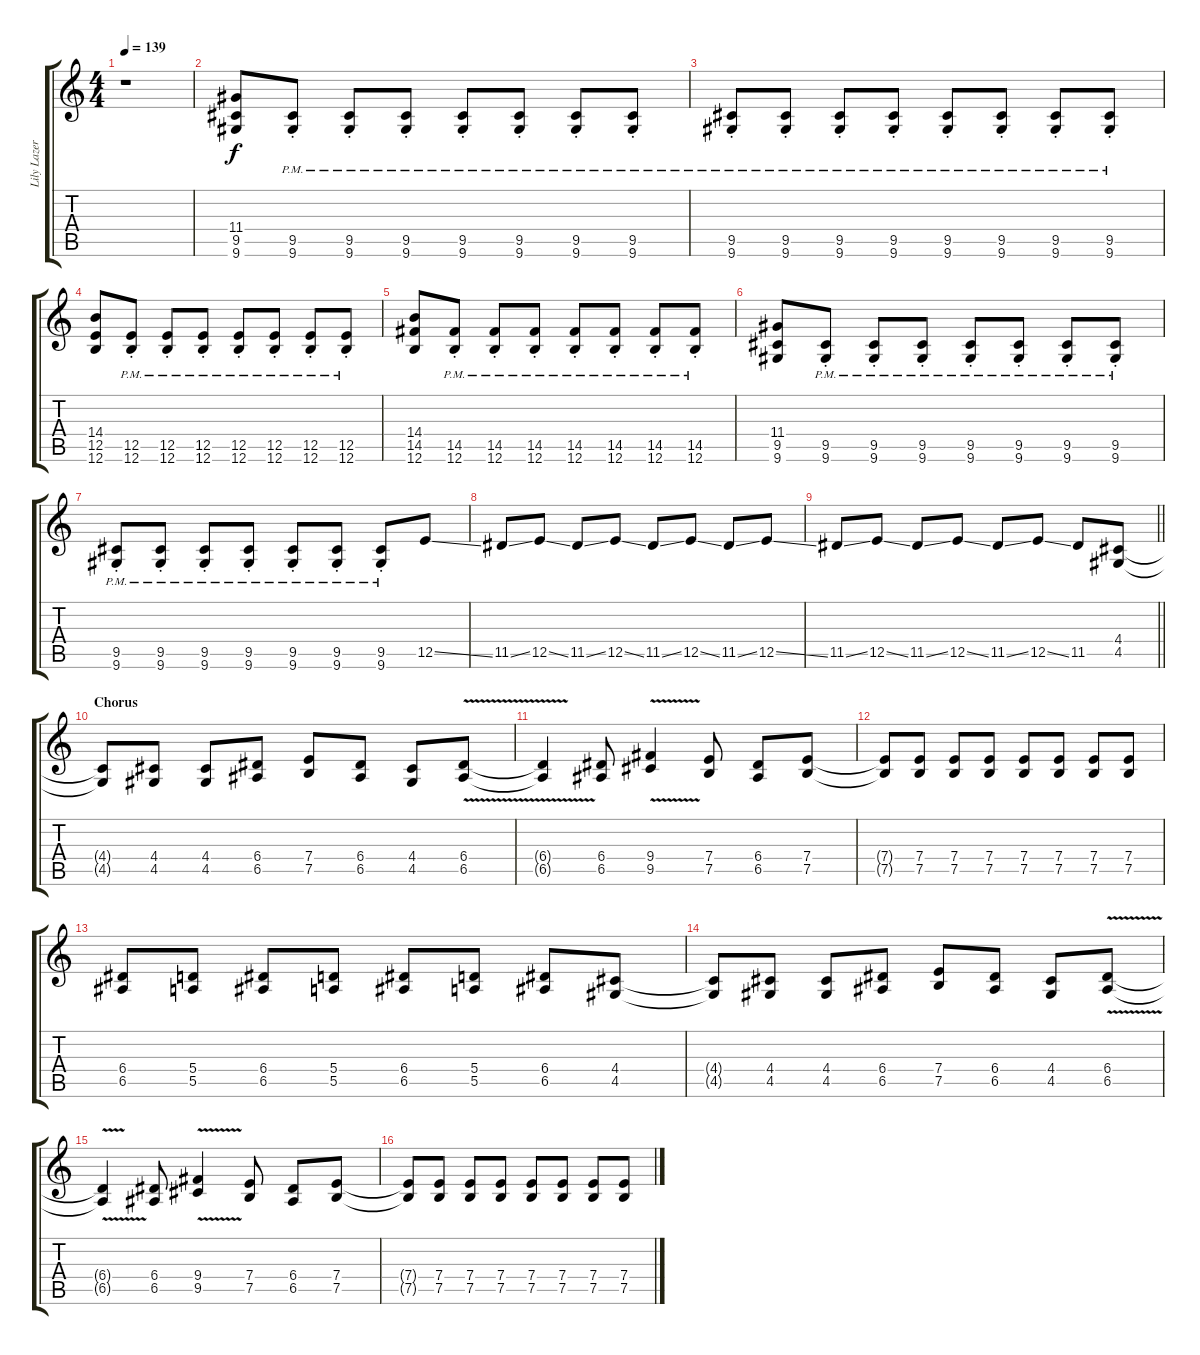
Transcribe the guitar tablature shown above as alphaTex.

\track ("Lily Lazer (Guitar)" "Lily Lazer") {instrument distortionguitar}
\staff {score tabs}
\tuning (B3 Gb3 D3 A2 E2 B1) {hide}
\ts (4 4)
\tempo 139
\clef g2
\ks c
r.1{dy f} |
(11.4 9.5 9.6).8 (9.5{pm st} 9.6{pm st}).8 (9.5{pm st} 9.6{pm st}).8 (9.5{pm st} 9.6{pm st}).8 (9.5{pm st} 9.6{pm st}).8 (9.5{pm st} 9.6{pm st}).8 (9.5{pm st} 9.6{pm st}).8 (9.5{pm st} 9.6{pm st}).8 |
(9.5{pm st} 9.6{pm st}).8 (9.5{pm st} 9.6{pm st}).8 (9.5{pm st} 9.6{pm st}).8 (9.5{pm st} 9.6{pm st}).8 (9.5{pm st} 9.6{pm st}).8 (9.5{pm st} 9.6{pm st}).8 (9.5{pm st} 9.6{pm st}).8 (9.5{pm st} 9.6{pm st}).8 |
(14.4 12.5 12.6).8 (12.5{pm st} 12.6{pm st}).8 (12.5{pm st} 12.6{pm st}).8 (12.5{pm st} 12.6{pm st}).8 (12.5{pm st} 12.6{pm st}).8 (12.5{pm st} 12.6{pm st}).8 (12.5{pm st} 12.6{pm st}).8 (12.5{pm st} 12.6{pm st}).8 |
(14.4 14.5 12.6).8 (14.5{pm st} 12.6{pm st}).8 (14.5{pm st} 12.6{pm st}).8 (14.5{pm st} 12.6{pm st}).8 (14.5{pm st} 12.6{pm st}).8 (14.5{pm st} 12.6{pm st}).8 (14.5{pm st} 12.6{pm st}).8 (14.5{pm st} 12.6{pm st}).8 |
(11.4 9.5 9.6).8 (9.5{pm st} 9.6{pm st}).8 (9.5{pm st} 9.6{pm st}).8 (9.5{pm st} 9.6{pm st}).8 (9.5{pm st} 9.6{pm st}).8 (9.5{pm st} 9.6{pm st}).8 (9.5{pm st} 9.6{pm st}).8 (9.5{pm st} 9.6{pm st}).8 |
(9.5{pm st} 9.6{pm st}).8 (9.5{pm st} 9.6{pm st}).8 (9.5{pm st} 9.6{pm st}).8 (9.5{pm st} 9.6{pm st}).8 (9.5{pm st} 9.6{pm st}).8 (9.5{pm st} 9.6{pm st}).8 (9.5{pm st} 9.6{pm st}).8 12.5{ss}.8 |
11.5{ss}.8 12.5{ss}.8 11.5{ss}.8 12.5{ss}.8 11.5{ss}.8 12.5{ss}.8 11.5{ss}.8 12.5{ss}.8 |
\barLineRight lightlight
11.5{ss}.8 12.5{ss}.8 11.5{ss}.8 12.5{ss}.8 11.5{ss}.8 12.5{ss}.8 11.5.8 (4.4 4.5).8 |
\section ("" "Chorus")
(4.4{t} 4.5{t}).8 (4.4 4.5).8 (4.4 4.5).8 (6.4 6.5).8 (7.4 7.5).8 (6.4 6.5).8 (4.4 4.5).8 (6.4{v} 6.5{v}).8 |
(6.4{t} 6.5{t}).4 (6.4 6.5).8 (9.4{v} 9.5{v}).4 (7.4 7.5).8 (6.4 6.5).8 (7.4 7.5).8 |
(7.4{t} 7.5{t}).8 (7.4 7.5).8 (7.4 7.5).8 (7.4 7.5).8 (7.4 7.5).8 (7.4 7.5).8 (7.4 7.5).8 (7.4 7.5).8 |
(6.4 6.5).8 (5.4 5.5).8 (6.4 6.5).8 (5.4 5.5).8 (6.4 6.5).8 (5.4 5.5).8 (6.4 6.5).8 (4.4 4.5).8 |
(4.4{t} 4.5{t}).8 (4.4 4.5).8 (4.4 4.5).8 (6.4 6.5).8 (7.4 7.5).8 (6.4 6.5).8 (4.4 4.5).8 (6.4{v} 6.5{v}).8 |
(6.4{t} 6.5{t}).4 (6.4 6.5).8 (9.4{v} 9.5{v}).4 (7.4 7.5).8 (6.4 6.5).8 (7.4 7.5).8 |
(7.4{t} 7.5{t}).8 (7.4 7.5).8 (7.4 7.5).8 (7.4 7.5).8 (7.4 7.5).8 (7.4 7.5).8 (7.4 7.5).8 (7.4 7.5).8
